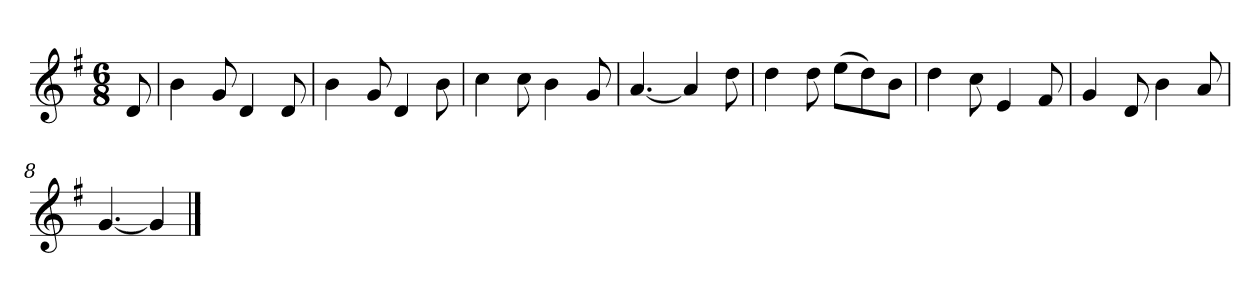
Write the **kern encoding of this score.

**kern
*part1
*staff1
*k[f#]
*M6/8
*MM120
=
8d
=1
4b
8g
4d
8d
=2
4b
8g
4d
8b
=3
4cc
8cc
4b
8g
=4
[4.a
4a]
8dd
=5
4dd
8dd
(8eeL
8dd)
8bJ
=6
4dd
8cc
4e
8f#
=7
4g
8d
4b
8a
=8
[4.g
4g]
==
*-
